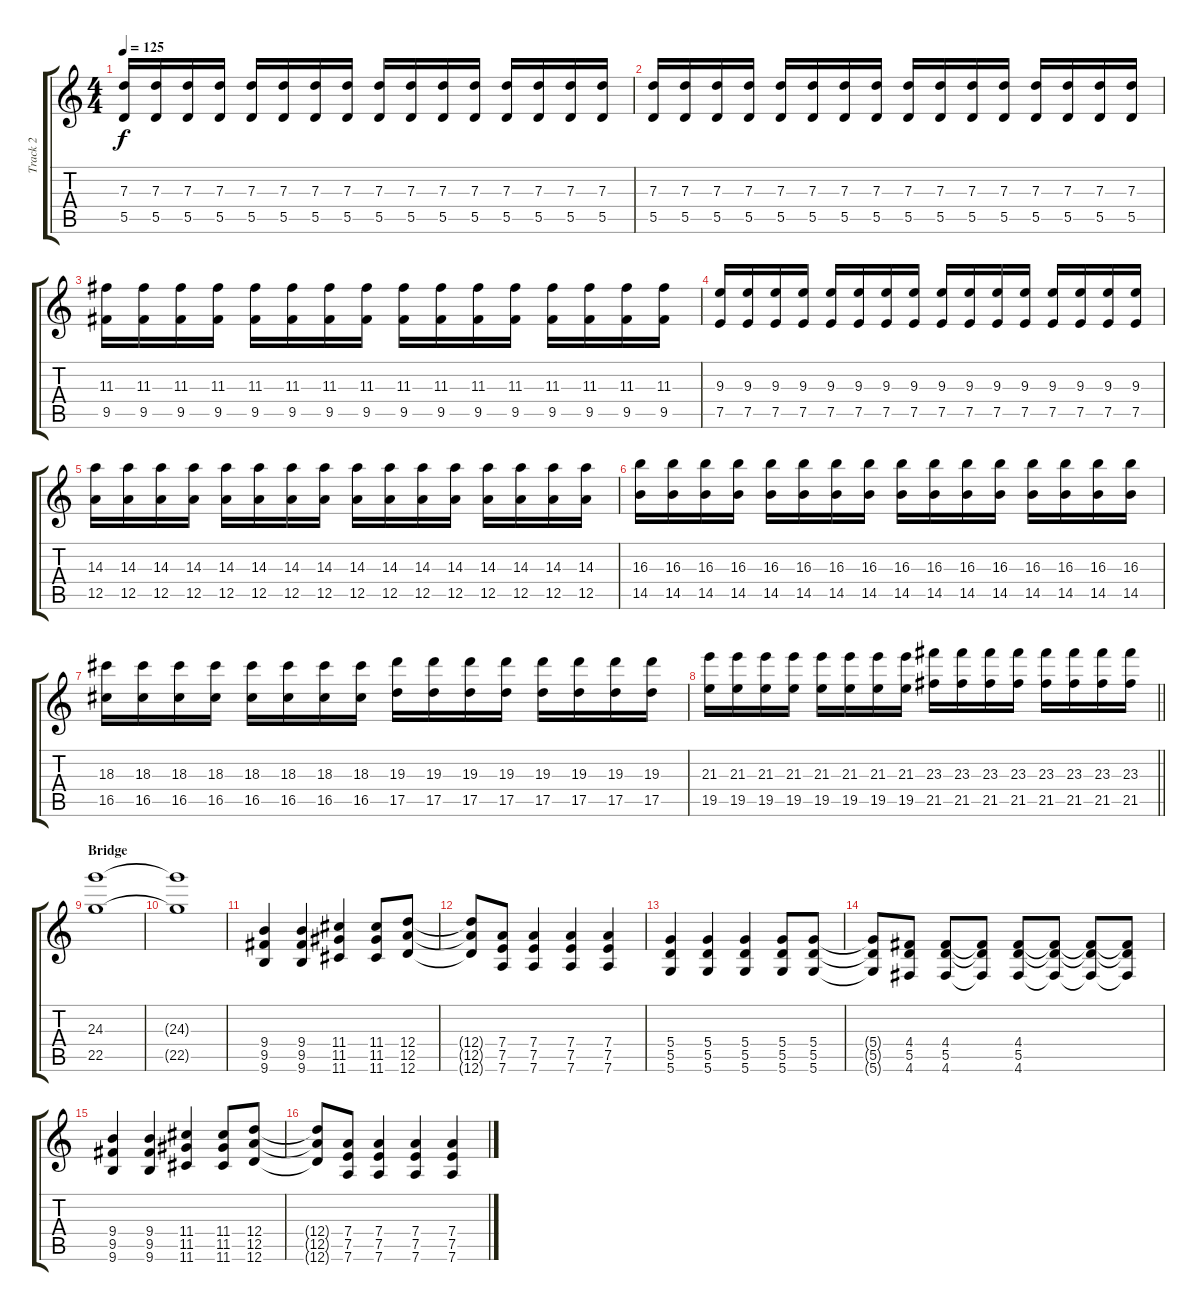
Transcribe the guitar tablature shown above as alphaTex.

\track ("Track 2" "Track 2") {instrument distortionguitar}
\staff {score tabs}
\tuning (E4 B3 G3 D3 A2 D2) {hide}
\ts (4 4)
\tempo 125
\clef g2
\ks c
(7.3 5.5).16{dy f} (7.3 5.5).16 (7.3 5.5).16 (7.3 5.5).16 (7.3 5.5).16 (7.3 5.5).16 (7.3 5.5).16 (7.3 5.5).16 (7.3 5.5).16 (7.3 5.5).16 (7.3 5.5).16 (7.3 5.5).16 (7.3 5.5).16 (7.3 5.5).16 (7.3 5.5).16 (7.3 5.5).16 |
(7.3 5.5).16 (7.3 5.5).16 (7.3 5.5).16 (7.3 5.5).16 (7.3 5.5).16 (7.3 5.5).16 (7.3 5.5).16 (7.3 5.5).16 (7.3 5.5).16 (7.3 5.5).16 (7.3 5.5).16 (7.3 5.5).16 (7.3 5.5).16 (7.3 5.5).16 (7.3 5.5).16 (7.3 5.5).16 |
(11.3 9.5).16 (11.3 9.5).16 (11.3 9.5).16 (11.3 9.5).16 (11.3 9.5).16 (11.3 9.5).16 (11.3 9.5).16 (11.3 9.5).16 (11.3 9.5).16 (11.3 9.5).16 (11.3 9.5).16 (11.3 9.5).16 (11.3 9.5).16 (11.3 9.5).16 (11.3 9.5).16 (11.3 9.5).16 |
(9.3 7.5).16 (9.3 7.5).16 (9.3 7.5).16 (9.3 7.5).16 (9.3 7.5).16 (9.3 7.5).16 (9.3 7.5).16 (9.3 7.5).16 (9.3 7.5).16 (9.3 7.5).16 (9.3 7.5).16 (9.3 7.5).16 (9.3 7.5).16 (9.3 7.5).16 (9.3 7.5).16 (9.3 7.5).16 |
(14.3 12.5).16 (14.3 12.5).16 (14.3 12.5).16 (14.3 12.5).16 (14.3 12.5).16 (14.3 12.5).16 (14.3 12.5).16 (14.3 12.5).16 (14.3 12.5).16 (14.3 12.5).16 (14.3 12.5).16 (14.3 12.5).16 (14.3 12.5).16 (14.3 12.5).16 (14.3 12.5).16 (14.3 12.5).16 |
(16.3 14.5).16 (16.3 14.5).16 (16.3 14.5).16 (16.3 14.5).16 (16.3 14.5).16 (16.3 14.5).16 (16.3 14.5).16 (16.3 14.5).16 (16.3 14.5).16 (16.3 14.5).16 (16.3 14.5).16 (16.3 14.5).16 (16.3 14.5).16 (16.3 14.5).16 (16.3 14.5).16 (16.3 14.5).16 |
(18.3 16.5).16 (18.3 16.5).16 (18.3 16.5).16 (18.3 16.5).16 (18.3 16.5).16 (18.3 16.5).16 (18.3 16.5).16 (18.3 16.5).16 (19.3 17.5).16 (19.3 17.5).16 (19.3 17.5).16 (19.3 17.5).16 (19.3 17.5).16 (19.3 17.5).16 (19.3 17.5).16 (19.3 17.5).16 |
\barLineRight lightlight
(21.3 19.5).16 (21.3 19.5).16 (21.3 19.5).16 (21.3 19.5).16 (21.3 19.5).16 (21.3 19.5).16 (21.3 19.5).16 (21.3 19.5).16 (23.3 21.5).16 (23.3 21.5).16 (23.3 21.5).16 (23.3 21.5).16 (23.3 21.5).16 (23.3 21.5).16 (23.3 21.5).16 (23.3 21.5).16 |
\section ("" "Bridge")
(24.3 22.5).1 |
(24.3{t} 22.5{t}).1 |
(9.4 9.5 9.6).4 (9.4 9.5 9.6).4 (11.4 11.5 11.6).4 (11.4 11.5 11.6).8 (12.4 12.5 12.6).8 |
(12.4{t} 12.5{t} 12.6{t}).8 (7.4 7.5 7.6).8 (7.4 7.5 7.6).4 (7.4 7.5 7.6).4 (7.4 7.5 7.6).4 |
(5.4 5.5 5.6).4 (5.4 5.5 5.6).4 (5.4 5.5 5.6).4 (5.4 5.5 5.6).8 (5.4 5.5 5.6).8 |
(5.4{t} 5.5{t} 5.6{t}).8 (4.4 5.5 4.6).8 (4.4 5.5 4.6).8 (4.4{t} 5.5{t} 4.6{t}).8 (4.4 5.5 4.6).8 (4.4{t} 5.5{t} 4.6{t}).8 (4.4{t} 5.5{t} 4.6{t}).8 (4.4{t} 5.5{t} 4.6{t}).8 |
(9.4 9.5 9.6).4 (9.4 9.5 9.6).4 (11.4 11.5 11.6).4 (11.4 11.5 11.6).8 (12.4 12.5 12.6).8 |
(12.4{t} 12.5{t} 12.6{t}).8 (7.4 7.5 7.6).8 (7.4 7.5 7.6).4 (7.4 7.5 7.6).4 (7.4 7.5 7.6).4
